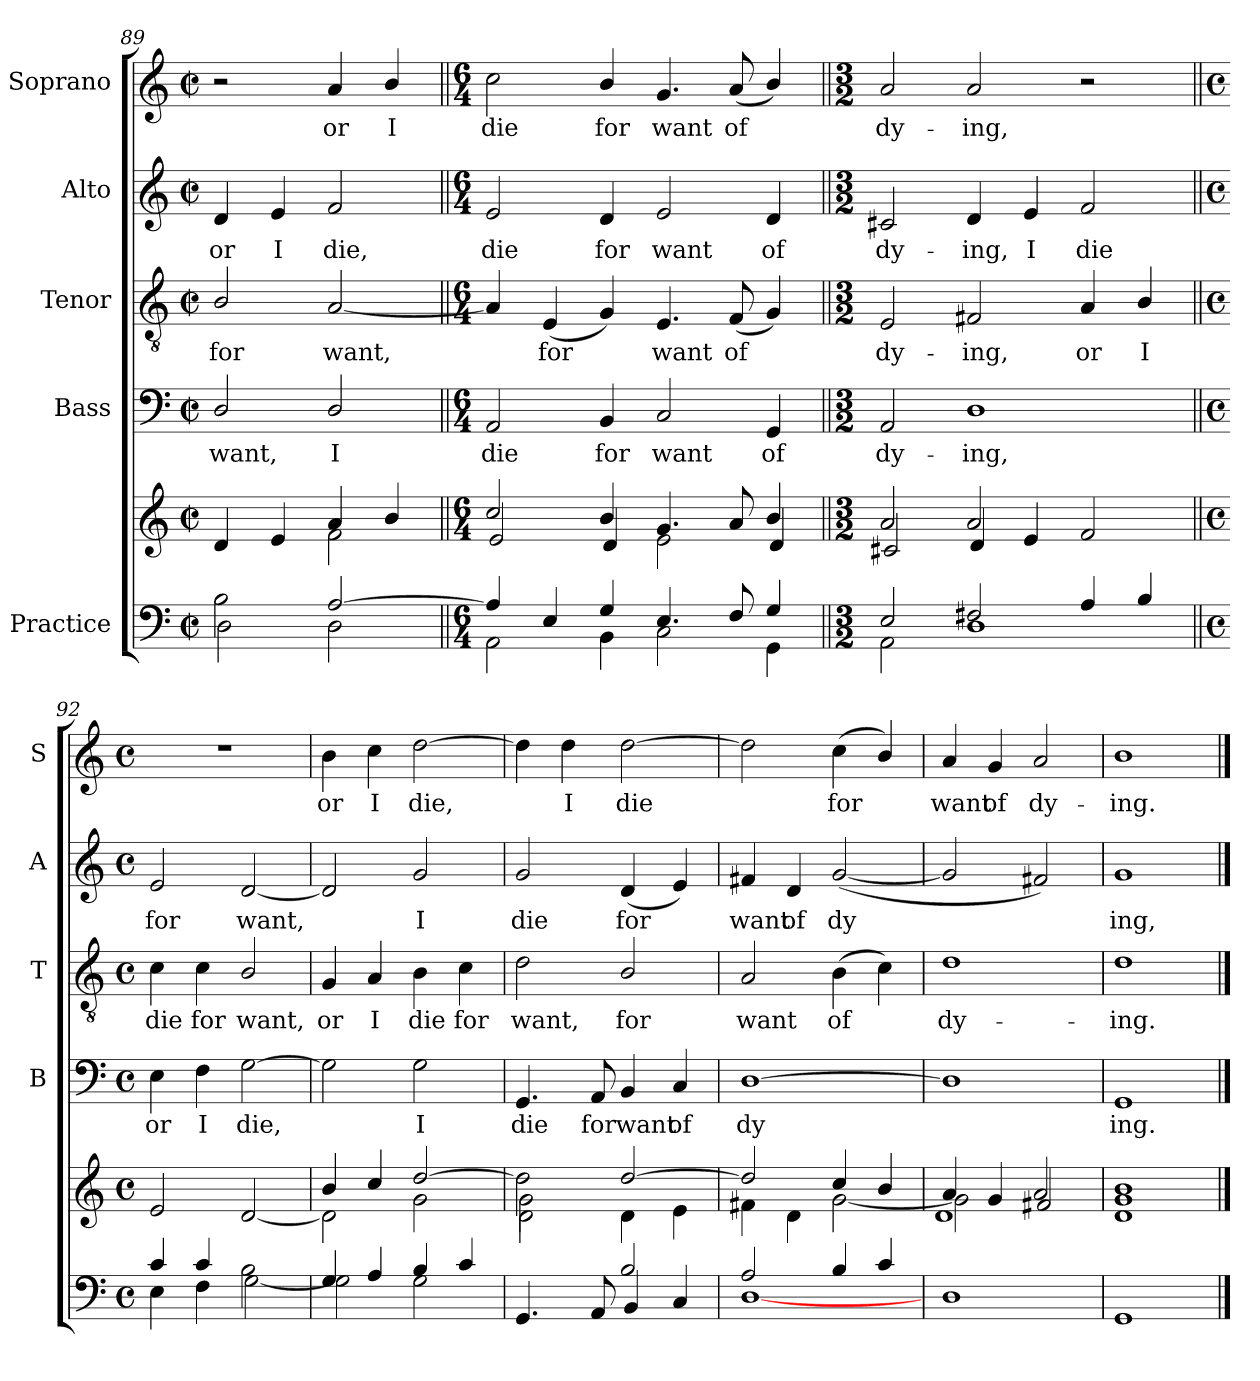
**kern	**kern	**kern	**text	**kern	**text	**kern	**text	**kern	**text
*part5	*part5	*part4	*part4	*part3	*part3	*part2	*part2	*part1	*part1
*staff6	*staff5	*staff4	*staff4	*staff3	*staff3	*staff2	*staff2	*staff1	*staff1
*I"Practice	*	*I"Bass	*	*I"Tenor	*	*I"Alto	*	*I"Soprano	*
*	*	*I'B	*	*I'T	*	*I'A	*	*I'S	*
*clefF4	*clefG2	*clefF4	*	*clefGv2	*	*clefG2	*	*clefG2	*
*k[]	*k[]	*k[]	*	*k[]	*	*k[]	*	*k[]	*
*C:	*C:	*C:	*	*C:	*	*C:	*	*C:	*
*M2/2	*M2/2	*M2/2	*	*M2/2	*	*M2/2	*	*M2/2	*
*met(c|)	*met(c|)	*met(c|)	*	*met(c|)	*	*met(c|)	*	*met(c|)	*
=89	=89	=89	=89	=89	=89	=89	=89	=89	=89
*^	*^	*	*	*	*	*	*	*	*
!	!	!	!	!	!LO:LY:b	!	!LO:LY:b	!	!LO:LY:b	!	!
2B\	2D\	2ryy	4d/	2D/	want,	2B/	for	4d/	or	2r	.
!	!	!	!	!	!	!	!	!	!LO:LY:b	!	!
.	.	.	4e/	.	.	.	.	4e/	I	.	.
!	!	!	!	!	!LO:LY:b	!	!LO:LY:b	!	!LO:LY:b	!	!LO:LY:b
[>2A/	2D\	4a/	2f\	2D/	I	[2A/	want,	2f/	die,	4a/	or
!	!	!	!	!	!	!	!	!	!	!	!LO:LY:b
.	.	4b/	.	.	.	.	.	.	.	4b/	I
=90||	=90||	=90||	=90||	=90||	=90||	=90||	=90||	=90||	=90||	=90||	=90||
*M6/4	*	*M6/4	*	*M6/4	*	*M6/4	*	*M6/4	*	*M6/4	*
!	!	!	!	!	!LO:LY:b	!	!	!	!LO:LY:b	!	!LO:LY:b
4A/]	2AA\	2cc/	2e/	2AA/	die	4A/]	.	2e/	die	2cc\	die
!	!	!	!	!	!	!	!LO:LY:b	!	!	!	!
4E/	.	.	.	.	.	(<4E/	for	.	.	.	.
!	!	!	!	!	!LO:LY:b	!	!	!	!LO:LY:b	!	!LO:LY:b
4G/	4BB\	4b/	4d/	4BB/	for	4G/)	.	4d/	for	4b/	for
!	!	!	!	!	!LO:LY:b	!	!LO:LY:b	!	!LO:LY:b	!	!LO:LY:b
4.E/	2C\	4.g/	2e\	2C/	want	4.E/	want	2e/	want	4.g/	want
!	!	!	!	!	!	!	!LO:LY:b	!	!	!	!LO:LY:b
8F/	.	8a/	.	.	.	(<8F/	of	.	.	(<8a/	of
!	!	!	!	!	!LO:LY:b	!	!	!	!LO:LY:b	!	!
4G/	4GG\	4b/	4d/	4GG/	of	4G/)	.	4d/	of	4b/)	.
=91||	=91||	=91||	=91||	=91||	=91||	=91||	=91||	=91||	=91||	=91||	=91||
*M3/2	*	*M3/2	*	*M3/2	*	*M3/2	*	*M3/2	*	*M3/2	*
!	!	!	!	!	!LO:LY:b	!	!LO:LY:b	!	!LO:LY:b	!	!LO:LY:b
2E/	2AA\	2a/	2c#X/	2AA/	dy-	2E/	dy-	2c#X/	dy-	2a/	dy-
!	!	!	!	!	!LO:LY:b	!	!LO:LY:b	!	!LO:LY:b	!	!LO:LY:b
2F#X/	1D	2a/	4d/	1D	-ing,	2F#X/	-ing,	4d/	-ing,	2a/	-ing,
!	!	!	!	!	!	!	!	!	!LO:LY:b	!	!
.	.	.	4e/	.	.	.	.	4e/	I	.	.
!	!	!	!	!	!	!	!LO:LY:b	!	!LO:LY:b	!	!
4A/	.	2ryy	2f/	.	.	4A/	or	2f/	die	2r	.
!	!	!	!	!	!	!	!LO:LY:b	!	!	!	!
4B/	.	.	.	.	.	4B/	I	.	.	.	.
!!LO:LB:g=z
=92||	=92||	=92||	=92||	=92||	=92||	=92||	=92||	=92||	=92||	=92||	=92||
*M4/4	*	*M4/4	*	*M4/4	*	*M4/4	*	*M4/4	*	*M4/4	*
*met(c)	*	*met(c)	*	*met(c)	*	*met(c)	*	*met(c)	*	*met(c)	*
!	!	!	!	!	!LO:LY:b	!	!LO:LY:b	!	!LO:LY:b	!	!
4c/	4E\	1ryy	2e/	4E\	or	4c\	die	2e/	for	1r	.
!	!	!	!	!	!LO:LY:b	!	!LO:LY:b	!	!	!	!
4c/	4F\	.	.	4F\	I	4c\	for	.	.	.	.
!	!	!	!	!	!LO:LY:b	!	!LO:LY:b	!	!LO:LY:b	!	!
2B\	[<2G\	.	[2d/	[2G\	die,	2B/	want,	[2d/	want,	.	.
=93	=93	=93	=93	=93	=93	=93	=93	=93	=93	=93	=93
!	!	!	!	!	!	!	!LO:LY:b	!	!	!	!LO:LY:b
4G/	2G\]	4b/	2d\]	2G\]	.	4G/	or	2d/]	.	4b\	or
!	!	!	!	!	!	!	!LO:LY:b	!	!	!	!LO:LY:b
4A/	.	4cc/	.	.	.	4A/	I	.	.	4cc\	I
!	!	!	!	!	!LO:LY:b	!	!LO:LY:b	!	!LO:LY:b	!	!LO:LY:b
4B/	2G\	[>2dd/	2g\	2G\	I	4B\	die	2g/	I	[2dd\	die,
!	!	!	!	!	!	!	!LO:LY:b	!	!	!	!
4c/	.	.	.	.	.	4c\	for	.	.	.	.
=94	=94	=94	=94	=94	=94	=94	=94	=94	=94	=94	=94
*	*	*	*^	*	*	*	*	*	*	*	*
!	!	!	!	!	!	!LO:LY:b	!	!LO:LY:b	!	!LO:LY:b	!	!
2ryy	4.GG/	2dd\]	2g\	2d\	4.GG/	die	2d\	want,	2g/	die	4dd\]	.
!	!	!	!	!	!	!	!	!	!	!	!	!LO:LY:b
.	.	.	.	.	.	.	.	.	.	.	4dd\	I
!	!	!	!	!	!	!LO:LY:b	!	!	!	!	!	!
.	8AA/	.	.	.	8AA/	for	.	.	.	.	.	.
!	!	!	!	!	!	!LO:LY:b	!	!LO:LY:b	!	!LO:LY:b	!	!LO:LY:b
2B/	4BB/	[>2dd/	4d\	2ryy	4BB/	want	2B/	for	(<4d/	for	[2dd\	die
!	!	!	!	!	!	!LO:LY:b	!	!	!	!	!	!
.	4C/	.	4e\	.	4C/	of	.	.	4e/)	.	.	.
*	*	*	*v	*v	*	*	*	*	*	*	*	*
=95	=95	=95	=95	=95	=95	=95	=95	=95	=95	=95	=95
!	!	!	!	!	!LO:LY:b	!	!LO:LY:b	!	!LO:LY:b	!	!
2A/	[<1D	2dd/]	4f#X\	[1D	dy­	2A/	want	4f#X/	want	2dd\]	.
!	!	!	!	!	!	!	!	!	!LO:LY:b	!	!
.	.	.	4d\	.	.	.	.	4d/	of	.	.
!	!	!	!	!	!	!	!LO:LY:b	!	!LO:LY:b	!	!LO:LY:b
4B/	.	4cc/	[<2g\	.	.	(>4B\	of	(<[2g/	dy­	(<4cc\	for
4c/	.	4b/	.	.	.	4c\)	.	.	.	4b/)	.
*v	*v	*	*	*	*	*	*	*	*	*	*
=96	=96	=96	=96	=96	=96	=96	=96	=96	=96	=96
*	*	*^	*	*	*	*	*	*	*	*
!	!	!	!	!	!	!	!LO:LY:b	!	!	!	!LO:LY:b
1D	4a/	2g\]	1d	1D]	.	1d	dy-	2g/]	.	4a/	want
!	!	!	!	!	!	!	!	!	!	!	!LO:LY:b
.	4g/	.	.	.	.	.	.	.	.	4g/	of
!	!	!	!	!	!	!	!	!	!	!	!LO:LY:b
.	2a/	2f#X/	.	.	.	.	.	2f#X/)	.	2a/	dy-
=97	=97	=97	=97	=97	=97	=97	=97	=97	=97	=97	=97
!	!	!	!	!	!LO:LY:b	!	!LO:LY:b	!	!LO:LY:b	!	!LO:LY:b
1GG	1b	1g	1d	1GG	ing.	1d	-ing.	1g	ing,	1b	-ing.
*	*v	*v	*v	*	*	*	*	*	*	*	*
==	==	==	==	==	==	==	==	==	==
*-	*-	*-	*-	*-	*-	*-	*-	*-	*-
